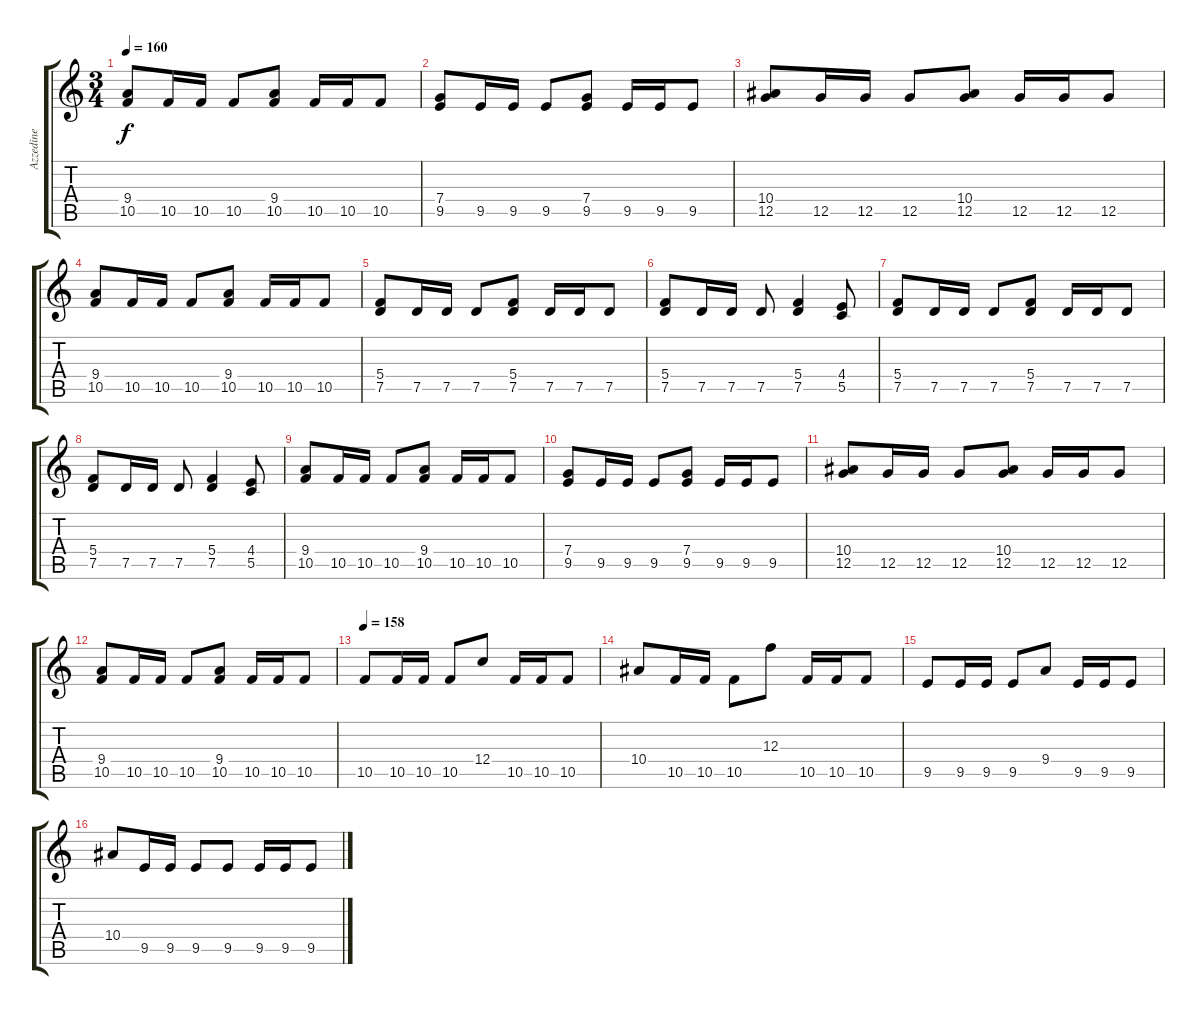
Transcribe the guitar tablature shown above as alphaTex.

\track ("Azzedine" "Azzedine") {instrument distortionguitar}
\staff {score tabs}
\tuning (D4 A3 F3 C3 G2 D2) {hide}
\ts (3 4)
\tempo 160
\clef g2
\ks c
(9.4 10.5).8{dy f} 10.5.16 10.5.16 10.5.8 (9.4 10.5).8 10.5.16 10.5.16 10.5.8 |
(7.4 9.5).8 9.5.16 9.5.16 9.5.8 (7.4 9.5).8 9.5.16 9.5.16 9.5.8 |
(10.4 12.5).8 12.5.16 12.5.16 12.5.8 (10.4 12.5).8 12.5.16 12.5.16 12.5.8 |
(9.4 10.5).8 10.5.16 10.5.16 10.5.8 (9.4 10.5).8 10.5.16 10.5.16 10.5.8 |
(5.4 7.5).8 7.5.16 7.5.16 7.5.8 (5.4 7.5).8 7.5.16 7.5.16 7.5.8 |
(5.4 7.5).8 7.5.16 7.5.16 7.5.8 (5.4 7.5).4 (4.4 5.5).8 |
(5.4 7.5).8 7.5.16 7.5.16 7.5.8 (5.4 7.5).8 7.5.16 7.5.16 7.5.8 |
(5.4 7.5).8 7.5.16 7.5.16 7.5.8 (5.4 7.5).4 (4.4 5.5).8 |
(9.4 10.5).8 10.5.16 10.5.16 10.5.8 (9.4 10.5).8 10.5.16 10.5.16 10.5.8 |
(7.4 9.5).8 9.5.16 9.5.16 9.5.8 (7.4 9.5).8 9.5.16 9.5.16 9.5.8 |
(10.4 12.5).8 12.5.16 12.5.16 12.5.8 (10.4 12.5).8 12.5.16 12.5.16 12.5.8 |
(9.4 10.5).8 10.5.16 10.5.16 10.5.8 (9.4 10.5).8 10.5.16 10.5.16 10.5.8 |
\tempo 158
10.5.8 10.5.16 10.5.16 10.5.8 12.4.8 10.5.16 10.5.16 10.5.8 |
10.4.8 10.5.16 10.5.16 10.5.8 12.3.8 10.5.16 10.5.16 10.5.8 |
9.5.8 9.5.16 9.5.16 9.5.8 9.4.8 9.5.16 9.5.16 9.5.8 |
10.4.8 9.5.16 9.5.16 9.5.8 9.5.8 9.5.16 9.5.16 9.5.8
